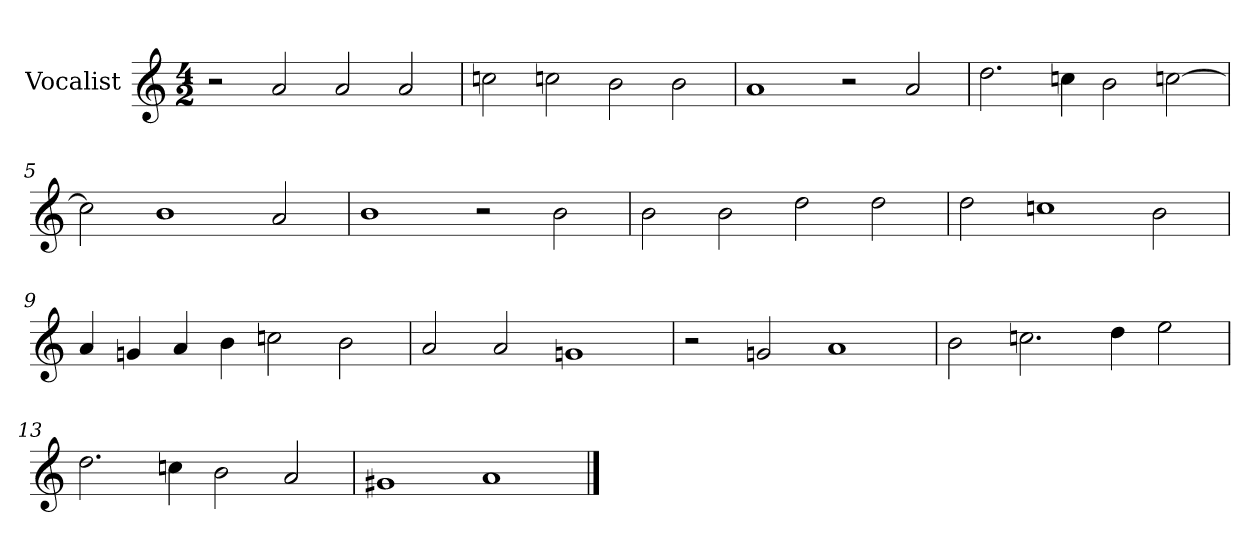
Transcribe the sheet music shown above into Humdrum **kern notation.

**kern
*part1
*staff1
*I"Vocalist
*k[]
*a:
*M4/2
=1
2r
2a
2a
2a
=2
2ccn
2ccn
2b
2b
=3
1a
2r
2a
=4
2.dd
4ccn
2b
[2ccn
=5
2ccn]
1b
2a
=6
1b
2r
2b
=7
2b
2b
2dd
2dd
=8
2dd
1ccn
2b
=9
4a
4gn
4a
4b
2ccn
2b
=10
2a
2a
1gn
=11
2r
2gn
1a
=12
2b
2.ccn
4dd
2ee
=13
2.dd
4ccn
2b
2a
=14
1g#X
1a
==
*-
